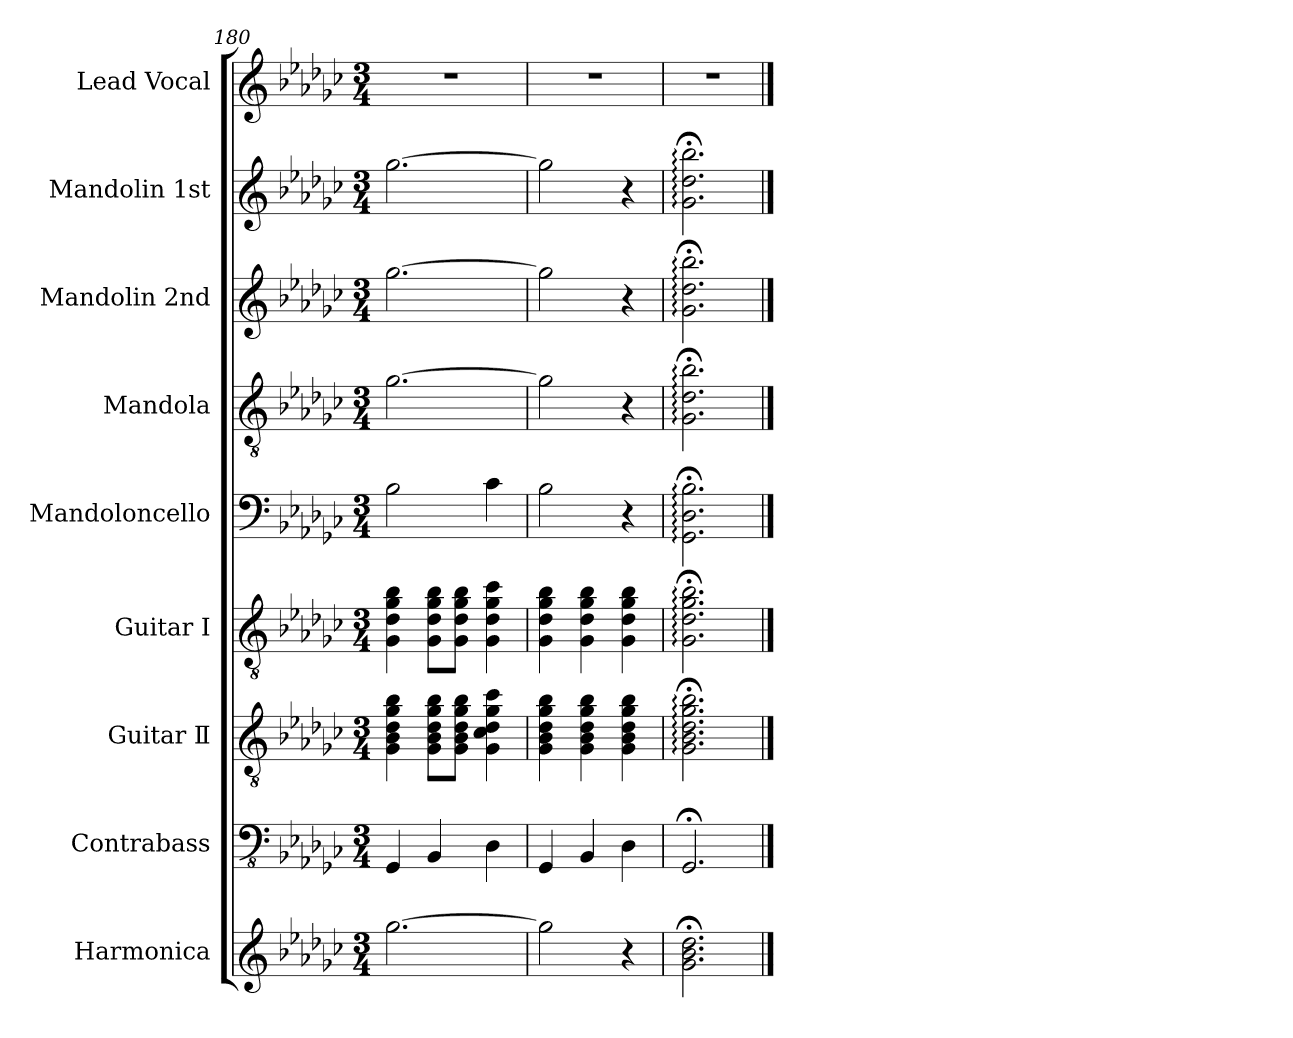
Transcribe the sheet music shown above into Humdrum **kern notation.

**kern	**kern	**kern	**kern	**kern	**kern	**kern	**kern	**kern
*part9	*part8	*part7	*part6	*part5	*part4	*part3	*part2	*part1
*staff9	*staff8	*staff7	*staff6	*staff5	*staff4	*staff3	*staff2	*staff1
*I"Harmonica	*I"Contrabass	*I"Guitar Ⅱ	*I"Guitar Ⅰ	*I"Mandoloncello	*I"Mandola	*I"Mandolin 2nd	*I"Mandolin 1st	*I"Lead Vocal
*I'Harm.	*I'Cb.	*I'Guit. Ⅱ	*I'Guit. Ⅰ	*I'Mncl.	*I'Mda.	*I'Mdn.	*I'Mdn.	*
*clefG2	*clefFv4	*clefGv2	*clefGv2	*clefF4	*clefGv2	*clefG2	*clefG2	*clefG2
*k[b-e-a-d-g-c-]	*k[b-e-a-d-g-c-]	*k[b-e-a-d-g-c-]	*k[b-e-a-d-g-c-]	*k[b-e-a-d-g-c-]	*k[b-e-a-d-g-c-]	*k[b-e-a-d-g-c-]	*k[b-e-a-d-g-c-]	*k[b-e-a-d-g-c-]
*M3/4	*M3/4	*M3/4	*M3/4	*M3/4	*M3/4	*M3/4	*M3/4	*M3/4
=180	=180	=180	=180	=180	=180	=180	=180	=180
[2.gg-	4GGG-	4G- 4B- 4d- 4g- 4b-	4G- 4d- 4g- 4b-	2B-	[2.g-	[2.gg-	[2.gg-	2.r
.	4BBB-	8G- 8B- 8d- 8g- 8b-L	8G- 8d- 8g- 8b-L	.	.	.	.	.
.	.	8G- 8B- 8d- 8g- 8b-J	8G- 8d- 8g- 8b-J	.	.	.	.	.
.	4DD-	4G- 4c- 4d- 4g- 4cc-	4G- 4d- 4g- 4cc-	4c-	.	.	.	.
=181	=181	=181	=181	=181	=181	=181	=181	=181
2gg-]	4GGG-	4G- 4B- 4d- 4g- 4b-	4G- 4d- 4g- 4b-	2B-	2g-]	2gg-]	2gg-]	2.r
.	4BBB-	4G- 4B- 4d- 4g- 4b-	4G- 4d- 4g- 4b-	.	.	.	.	.
4r	4DD-	4G- 4B- 4d- 4g- 4b-	4G- 4d- 4g- 4b-	4r	4r	4r	4r	.
=182	=182	=182	=182	=182	=182	=182	=182	=182
2.g-;< 2.b-;< 2.dd-;<	2.GGG-;<	2.G-;<: 2.B-;<: 2.d-;<: 2.g-;<: 2.b-;<:	2.G-;<: 2.d-;<: 2.g-;<: 2.b-;<:	2.GG-;<: 2.D-;<: 2.B-;<:	2.G-;<: 2.d-;<: 2.b-;<:	2.g-;<: 2.dd-;<: 2.bb-;<:	2.g-;<: 2.dd-;<: 2.bb-;<:	2.r
==	==	==	==	==	==	==	==	==
*-	*-	*-	*-	*-	*-	*-	*-	*-
